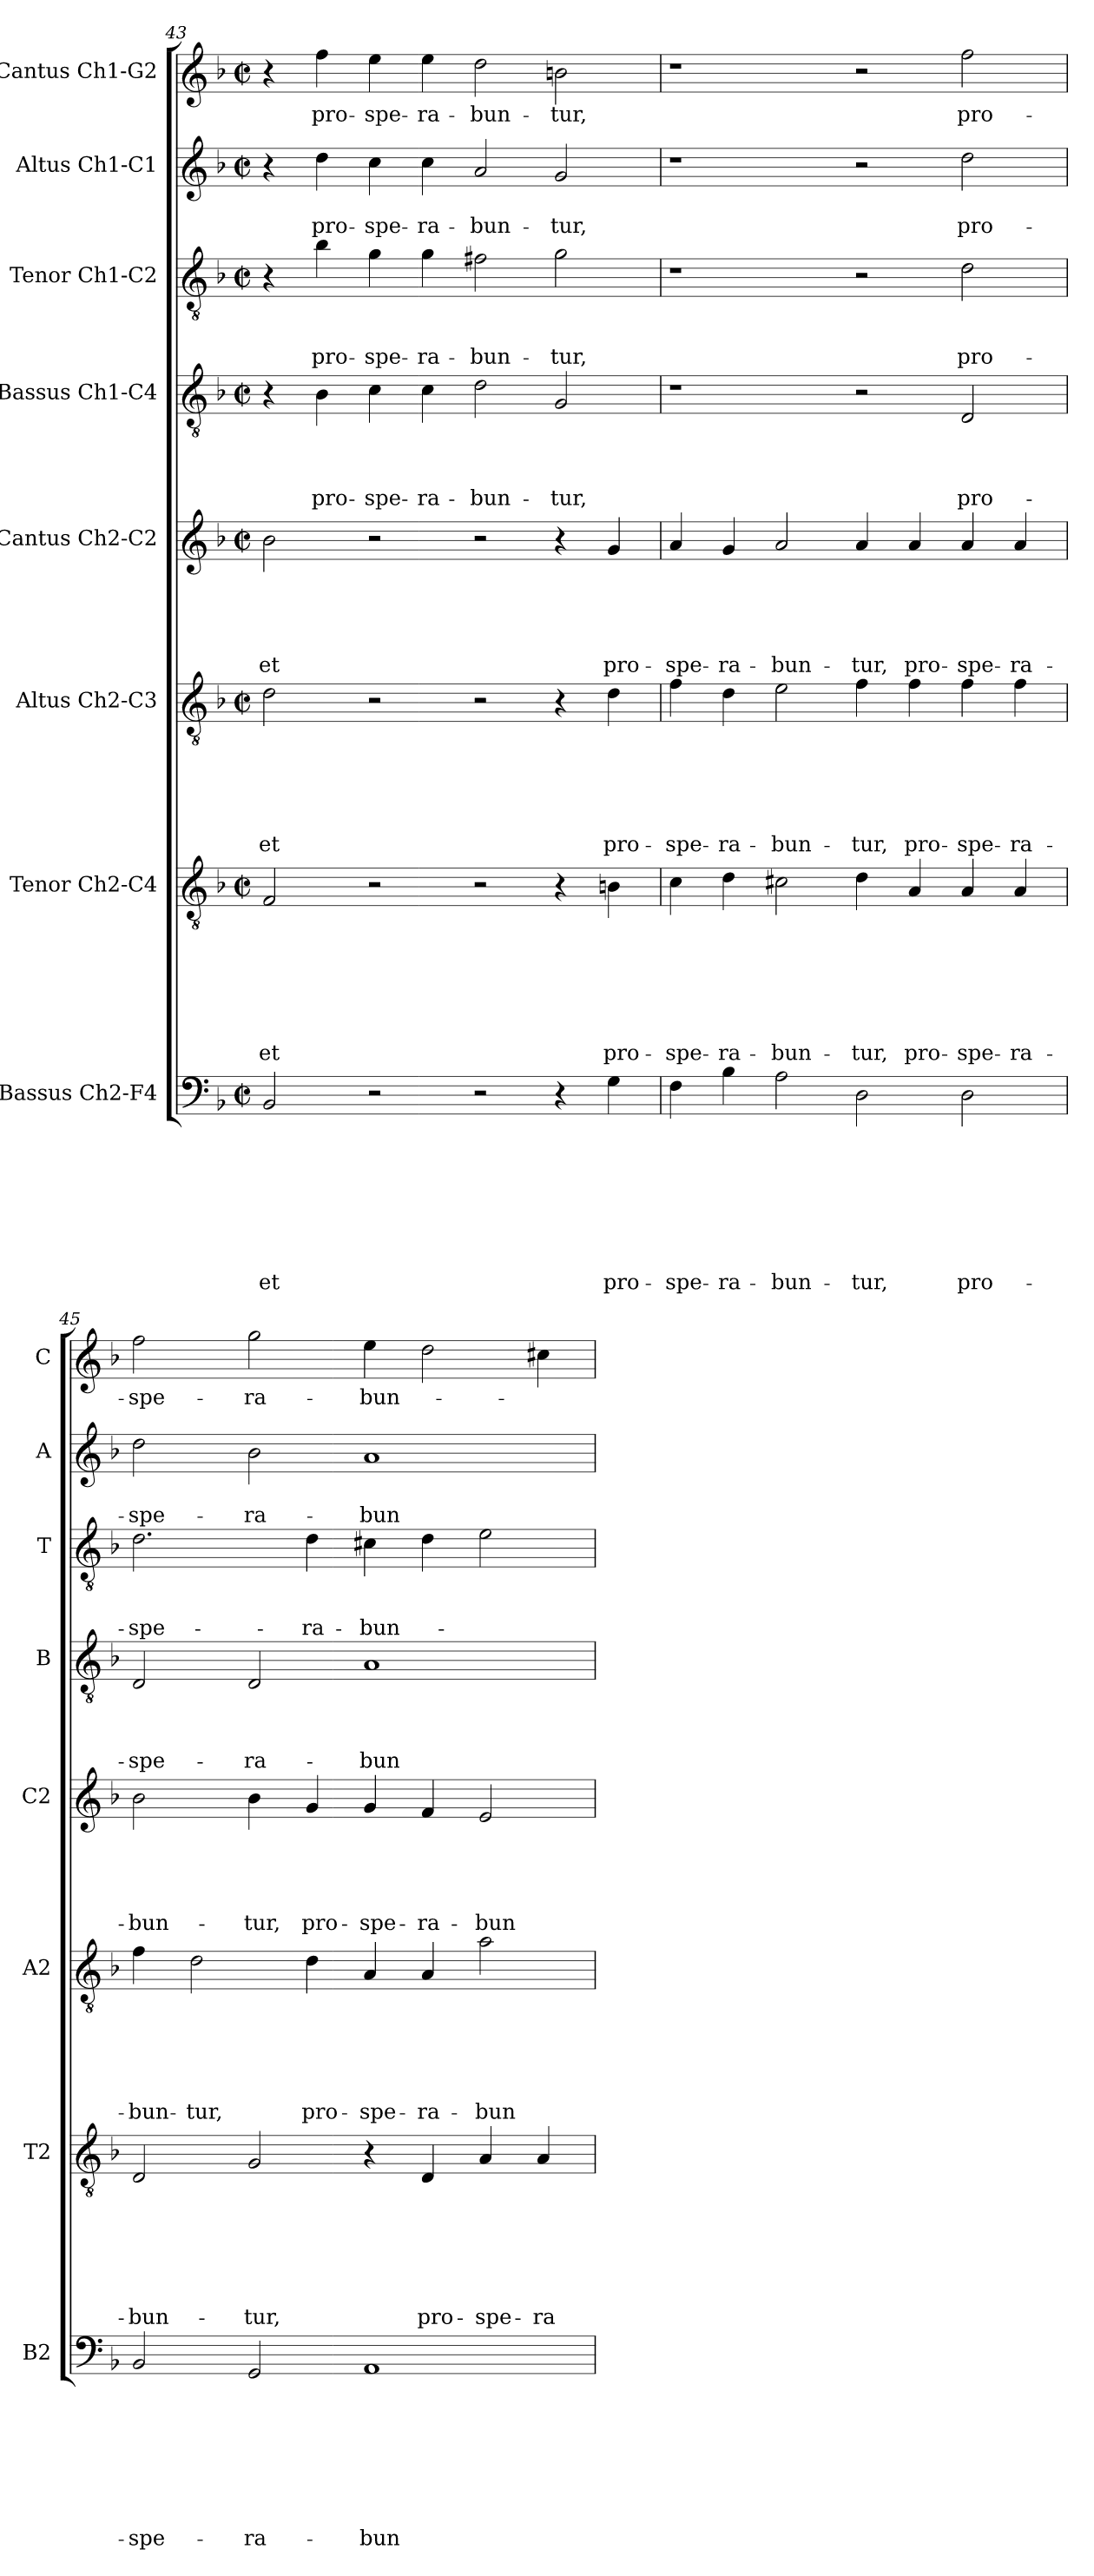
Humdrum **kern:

**kern	**text	**text	**text	**text	**text	**text	**text	**text	**kern	**text	**text	**text	**text	**text	**text	**text	**kern	**text	**text	**text	**text	**text	**text	**kern	**text	**text	**text	**text	**text	**kern	**text	**text	**text	**text	**kern	**text	**text	**text	**kern	**text	**text	**kern	**text
*part8	*part8	*part8	*part8	*part8	*part8	*part8	*part8	*part8	*part7	*part7	*part7	*part7	*part7	*part7	*part7	*part7	*part6	*part6	*part6	*part6	*part6	*part6	*part6	*part5	*part5	*part5	*part5	*part5	*part5	*part4	*part4	*part4	*part4	*part4	*part3	*part3	*part3	*part3	*part2	*part2	*part2	*part1	*part1
*staff8	*staff8	*staff8	*staff8	*staff8	*staff8	*staff8	*staff8	*staff8	*staff7	*staff7	*staff7	*staff7	*staff7	*staff7	*staff7	*staff7	*staff6	*staff6	*staff6	*staff6	*staff6	*staff6	*staff6	*staff5	*staff5	*staff5	*staff5	*staff5	*staff5	*staff4	*staff4	*staff4	*staff4	*staff4	*staff3	*staff3	*staff3	*staff3	*staff2	*staff2	*staff2	*staff1	*staff1
*I"Bassus Ch2-F4	*	*	*	*	*	*	*	*	*I"Tenor Ch2-C4	*	*	*	*	*	*	*	*I"Altus Ch2-C3	*	*	*	*	*	*	*I"Cantus Ch2-C2	*	*	*	*	*	*I"Bassus Ch1-C4	*	*	*	*	*I"Tenor Ch1-C2	*	*	*	*I"Altus Ch1-C1	*	*	*I"Cantus Ch1-G2	*
*I'B2	*	*	*	*	*	*	*	*	*I'T2	*	*	*	*	*	*	*	*I'A2	*	*	*	*	*	*	*I'C2	*	*	*	*	*	*I'B	*	*	*	*	*I'T	*	*	*	*I'A	*	*	*I'C	*
*clefF4	*	*	*	*	*	*	*	*	*clefGv2	*	*	*	*	*	*	*	*clefGv2	*	*	*	*	*	*	*clefG2	*	*	*	*	*	*clefGv2	*	*	*	*	*clefGv2	*	*	*	*clefG2	*	*	*clefG2	*
*k[b-]	*	*	*	*	*	*	*	*	*k[b-]	*	*	*	*	*	*	*	*k[b-]	*	*	*	*	*	*	*k[b-]	*	*	*	*	*	*k[b-]	*	*	*	*	*k[b-]	*	*	*	*k[b-]	*	*	*k[b-]	*
*F:	*	*	*	*	*	*	*	*	*F:	*	*	*	*	*	*	*	*F:	*	*	*	*	*	*	*F:	*	*	*	*	*	*F:	*	*	*	*	*F:	*	*	*	*F:	*	*	*F:	*
*M2/2	*	*	*	*	*	*	*	*	*M2/2	*	*	*	*	*	*	*	*M2/2	*	*	*	*	*	*	*M2/2	*	*	*	*	*	*M2/2	*	*	*	*	*M2/2	*	*	*	*M2/2	*	*	*M2/2	*
*met(c|)	*	*	*	*	*	*	*	*	*met(c|)	*	*	*	*	*	*	*	*met(c|)	*	*	*	*	*	*	*met(c|)	*	*	*	*	*	*met(c|)	*	*	*	*	*met(c|)	*	*	*	*met(c|)	*	*	*met(c|)	*
=43	=43	=43	=43	=43	=43	=43	=43	=43	=43	=43	=43	=43	=43	=43	=43	=43	=43	=43	=43	=43	=43	=43	=43	=43	=43	=43	=43	=43	=43	=43	=43	=43	=43	=43	=43	=43	=43	=43	=43	=43	=43	=43	=43
!	!	!	!	!	!	!	!	!LO:LY:b	!	!	!	!	!	!	!	!LO:LY:b	!	!	!	!	!	!	!LO:LY:b	!	!	!	!	!	!LO:LY:b	!	!	!	!	!	!	!	!	!	!	!	!	!	!
2BB-/	.	.	.	.	.	.	.	-et	2F/	.	.	.	.	.	.	-et	2d\	.	.	.	.	.	-et	2b-\	.	.	.	.	-et	4r	.	.	.	.	4r	.	.	.	4r	.	.	4r	.
!	!	!	!	!	!	!	!	!	!	!	!	!	!	!	!	!	!	!	!	!	!	!	!	!	!	!	!	!	!	!	!	!	!	!LO:LY:b	!	!	!	!LO:LY:b	!	!	!LO:LY:b	!	!LO:LY:b
.	.	.	.	.	.	.	.	.	.	.	.	.	.	.	.	.	.	.	.	.	.	.	.	.	.	.	.	.	.	4B-\	.	.	.	pro-	4b-\	.	.	pro-	4dd\	.	pro-	4ff\	pro-
!	!	!	!	!	!	!	!	!	!	!	!	!	!	!	!	!	!	!	!	!	!	!	!	!	!	!	!	!	!	!	!	!	!	!LO:LY:b	!	!	!	!LO:LY:b	!	!	!LO:LY:b	!	!LO:LY:b
2r	.	.	.	.	.	.	.	.	2r	.	.	.	.	.	.	.	2r	.	.	.	.	.	.	2r	.	.	.	.	.	4c\	.	.	.	-spe-	4g\	.	.	-spe-	4cc\	.	-spe-	4ee\	-spe-
!	!	!	!	!	!	!	!	!	!	!	!	!	!	!	!	!	!	!	!	!	!	!	!	!	!	!	!	!	!	!	!	!	!	!LO:LY:b	!	!	!	!LO:LY:b	!	!	!LO:LY:b	!	!LO:LY:b
.	.	.	.	.	.	.	.	.	.	.	.	.	.	.	.	.	.	.	.	.	.	.	.	.	.	.	.	.	.	4c\	.	.	.	-ra-	4g\	.	.	-ra-	4cc\	.	-ra-	4ee\	-ra-
!	!	!	!	!	!	!	!	!	!	!	!	!	!	!	!	!	!	!	!	!	!	!	!	!	!	!	!	!	!	!	!	!	!	!LO:LY:b	!	!	!	!LO:LY:b	!	!	!LO:LY:b	!	!LO:LY:b
2r	.	.	.	.	.	.	.	.	2r	.	.	.	.	.	.	.	2r	.	.	.	.	.	.	2r	.	.	.	.	.	2d\	.	.	.	-bun-	2f#X\	.	.	-bun-	2a/	.	-bun-	2dd\	-bun-
!	!	!	!	!	!	!	!	!	!	!	!	!	!	!	!	!	!	!	!	!	!	!	!	!	!	!	!	!	!	!	!	!	!	!LO:LY:b	!	!	!	!LO:LY:b	!	!	!LO:LY:b	!	!LO:LY:b
4r	.	.	.	.	.	.	.	.	4r	.	.	.	.	.	.	.	4r	.	.	.	.	.	.	4r	.	.	.	.	.	2G/	.	.	.	-tur,	2g\	.	.	-tur,	2g/	.	-tur,	2bn\	-tur,
!	!	!	!	!	!	!	!	!LO:LY:b	!	!	!	!	!	!	!	!LO:LY:b	!	!	!	!	!	!	!LO:LY:b	!	!	!	!	!	!LO:LY:b	!	!	!	!	!	!	!	!	!	!	!	!	!	!
4G\	.	.	.	.	.	.	.	pro-	4Bn\	.	.	.	.	.	.	pro-	4d\	.	.	.	.	.	pro-	4g/	.	.	.	.	pro-	.	.	.	.	.	.	.	.	.	.	.	.	.	.
=44	=44	=44	=44	=44	=44	=44	=44	=44	=44	=44	=44	=44	=44	=44	=44	=44	=44	=44	=44	=44	=44	=44	=44	=44	=44	=44	=44	=44	=44	=44	=44	=44	=44	=44	=44	=44	=44	=44	=44	=44	=44	=44	=44
!	!	!	!	!	!	!	!	!LO:LY:b	!	!	!	!	!	!	!	!LO:LY:b	!	!	!	!	!	!	!LO:LY:b	!	!	!	!	!	!LO:LY:b	!	!	!	!	!	!	!	!	!	!	!	!	!	!
4F\	.	.	.	.	.	.	.	-spe-	4c\	.	.	.	.	.	.	-spe-	4f\	.	.	.	.	.	-spe-	4a/	.	.	.	.	-spe-	1r	.	.	.	.	1r	.	.	.	1r	.	.	1r	.
!	!	!	!	!	!	!	!	!LO:LY:b	!	!	!	!	!	!	!	!LO:LY:b	!	!	!	!	!	!	!LO:LY:b	!	!	!	!	!	!LO:LY:b	!	!	!	!	!	!	!	!	!	!	!	!	!	!
4B-\	.	.	.	.	.	.	.	-ra-	4d\	.	.	.	.	.	.	-ra-	4d\	.	.	.	.	.	-ra-	4g/	.	.	.	.	-ra-	.	.	.	.	.	.	.	.	.	.	.	.	.	.
!	!	!	!	!	!	!	!	!LO:LY:b	!	!	!	!	!	!	!	!LO:LY:b	!	!	!	!	!	!	!LO:LY:b	!	!	!	!	!	!LO:LY:b	!	!	!	!	!	!	!	!	!	!	!	!	!	!
2A\	.	.	.	.	.	.	.	-bun-	2c#X\	.	.	.	.	.	.	-bun-	2e\	.	.	.	.	.	-bun-	2a/	.	.	.	.	-bun-	.	.	.	.	.	.	.	.	.	.	.	.	.	.
!	!	!	!	!	!	!	!	!LO:LY:b	!	!	!	!	!	!	!	!LO:LY:b	!	!	!	!	!	!	!LO:LY:b	!	!	!	!	!	!LO:LY:b	!	!	!	!	!	!	!	!	!	!	!	!	!	!
2D\	.	.	.	.	.	.	.	-tur,	4d\	.	.	.	.	.	.	-tur,	4f\	.	.	.	.	.	-tur,	4a/	.	.	.	.	-tur,	2r	.	.	.	.	2r	.	.	.	2r	.	.	2r	.
!	!	!	!	!	!	!	!	!	!	!	!	!	!	!	!	!LO:LY:b	!	!	!	!	!	!	!LO:LY:b	!	!	!	!	!	!LO:LY:b	!	!	!	!	!	!	!	!	!	!	!	!	!	!
.	.	.	.	.	.	.	.	.	4A/	.	.	.	.	.	.	pro-	4f\	.	.	.	.	.	pro-	4a/	.	.	.	.	pro-	.	.	.	.	.	.	.	.	.	.	.	.	.	.
!	!	!	!	!	!	!	!	!LO:LY:b	!	!	!	!	!	!	!	!LO:LY:b	!	!	!	!	!	!	!LO:LY:b	!	!	!	!	!	!LO:LY:b	!	!	!	!	!LO:LY:b	!	!	!	!LO:LY:b	!	!	!LO:LY:b	!	!LO:LY:b
2D\	.	.	.	.	.	.	.	pro-	4A/	.	.	.	.	.	.	-spe-	4f\	.	.	.	.	.	-spe-	4a/	.	.	.	.	-spe-	2D/	.	.	.	pro-	2d\	.	.	pro-	2dd\	.	pro-	2ff\	pro-
!	!	!	!	!	!	!	!	!	!	!	!	!	!	!	!	!LO:LY:b	!	!	!	!	!	!	!LO:LY:b	!	!	!	!	!	!LO:LY:b	!	!	!	!	!	!	!	!	!	!	!	!	!	!
.	.	.	.	.	.	.	.	.	4A/	.	.	.	.	.	.	-ra-	4f\	.	.	.	.	.	-ra-	4a/	.	.	.	.	-ra-	.	.	.	.	.	.	.	.	.	.	.	.	.	.
!!LO:LB:g=z
=45	=45	=45	=45	=45	=45	=45	=45	=45	=45	=45	=45	=45	=45	=45	=45	=45	=45	=45	=45	=45	=45	=45	=45	=45	=45	=45	=45	=45	=45	=45	=45	=45	=45	=45	=45	=45	=45	=45	=45	=45	=45	=45	=45
!	!	!	!	!	!	!	!	!LO:LY:b	!	!	!	!	!	!	!	!LO:LY:b	!	!	!	!	!	!	!LO:LY:b	!	!	!	!	!	!LO:LY:b	!	!	!	!	!LO:LY:b	!	!	!	!LO:LY:b	!	!	!LO:LY:b	!	!LO:LY:b
2BB-/	.	.	.	.	.	.	.	-spe-	2D/	.	.	.	.	.	.	-bun-	4f\	.	.	.	.	.	-bun-	2b-\	.	.	.	.	-bun-	2D/	.	.	.	-spe-	2.d\	.	.	-spe-	2dd\	.	-spe-	2ff\	-spe-
!	!	!	!	!	!	!	!	!	!	!	!	!	!	!	!	!	!	!	!	!	!	!	!LO:LY:b	!	!	!	!	!	!	!	!	!	!	!	!	!	!	!	!	!	!	!	!
.	.	.	.	.	.	.	.	.	.	.	.	.	.	.	.	.	2d\	.	.	.	.	.	-tur,	.	.	.	.	.	.	.	.	.	.	.	.	.	.	.	.	.	.	.	.
!	!	!	!	!	!	!	!	!LO:LY:b	!	!	!	!	!	!	!	!LO:LY:b	!	!	!	!	!	!	!	!	!	!	!	!	!LO:LY:b	!	!	!	!	!LO:LY:b	!	!	!	!	!	!	!LO:LY:b	!	!LO:LY:b
2GG/	.	.	.	.	.	.	.	-ra-	2G/	.	.	.	.	.	.	-tur,	.	.	.	.	.	.	.	4b-\	.	.	.	.	-tur,	2D/	.	.	.	-ra-	.	.	.	.	2b-\	.	-ra-	2gg\	-ra-
!	!	!	!	!	!	!	!	!	!	!	!	!	!	!	!	!	!	!	!	!	!	!	!LO:LY:b	!	!	!	!	!	!LO:LY:b	!	!	!	!	!	!	!	!	!LO:LY:b	!	!	!	!	!
.	.	.	.	.	.	.	.	.	.	.	.	.	.	.	.	.	4d\	.	.	.	.	.	pro-	4g/	.	.	.	.	pro-	.	.	.	.	.	4d\	.	.	-ra-	.	.	.	.	.
!	!	!	!	!	!	!	!	!LO:LY:b	!	!	!	!	!	!	!	!	!	!	!	!	!	!	!LO:LY:b	!	!	!	!	!	!LO:LY:b	!	!	!	!	!LO:LY:b	!	!	!	!LO:LY:b	!	!	!LO:LY:b	!	!LO:LY:b
1AA	.	.	.	.	.	.	.	-bun-	4r	.	.	.	.	.	.	.	4A/	.	.	.	.	.	-spe-	4g/	.	.	.	.	-spe-	1A	.	.	.	-bun-	4c#X\	.	.	-bun-	1a	.	-bun-	4ee\	-bun-
!	!	!	!	!	!	!	!	!	!	!	!	!	!	!	!	!LO:LY:b	!	!	!	!	!	!	!LO:LY:b	!	!	!	!	!	!LO:LY:b	!	!	!	!	!	!	!	!	!	!	!	!	!	!
.	.	.	.	.	.	.	.	.	4D/	.	.	.	.	.	.	pro-	4A/	.	.	.	.	.	-ra-	4f/	.	.	.	.	-ra-	.	.	.	.	.	4d\	.	.	.	.	.	.	2dd\	.
!	!	!	!	!	!	!	!	!	!	!	!	!	!	!	!	!LO:LY:b	!	!	!	!	!	!	!LO:LY:b	!	!	!	!	!	!LO:LY:b	!	!	!	!	!	!	!	!	!	!	!	!	!	!
.	.	.	.	.	.	.	.	.	4A/	.	.	.	.	.	.	-spe-	2a\	.	.	.	.	.	-bun-	2e/	.	.	.	.	-bun-	.	.	.	.	.	2e\	.	.	.	.	.	.	.	.
!	!	!	!	!	!	!	!	!	!	!	!	!	!	!	!	!LO:LY:b	!	!	!	!	!	!	!	!	!	!	!	!	!	!	!	!	!	!	!	!	!	!	!	!	!	!	!
.	.	.	.	.	.	.	.	.	4A/	.	.	.	.	.	.	-ra-	.	.	.	.	.	.	.	.	.	.	.	.	.	.	.	.	.	.	.	.	.	.	.	.	.	4cc#X\	.
=	=	=	=	=	=	=	=	=	=	=	=	=	=	=	=	=	=	=	=	=	=	=	=	=	=	=	=	=	=	=	=	=	=	=	=	=	=	=	=	=	=	=	=
*-	*-	*-	*-	*-	*-	*-	*-	*-	*-	*-	*-	*-	*-	*-	*-	*-	*-	*-	*-	*-	*-	*-	*-	*-	*-	*-	*-	*-	*-	*-	*-	*-	*-	*-	*-	*-	*-	*-	*-	*-	*-	*-	*-
